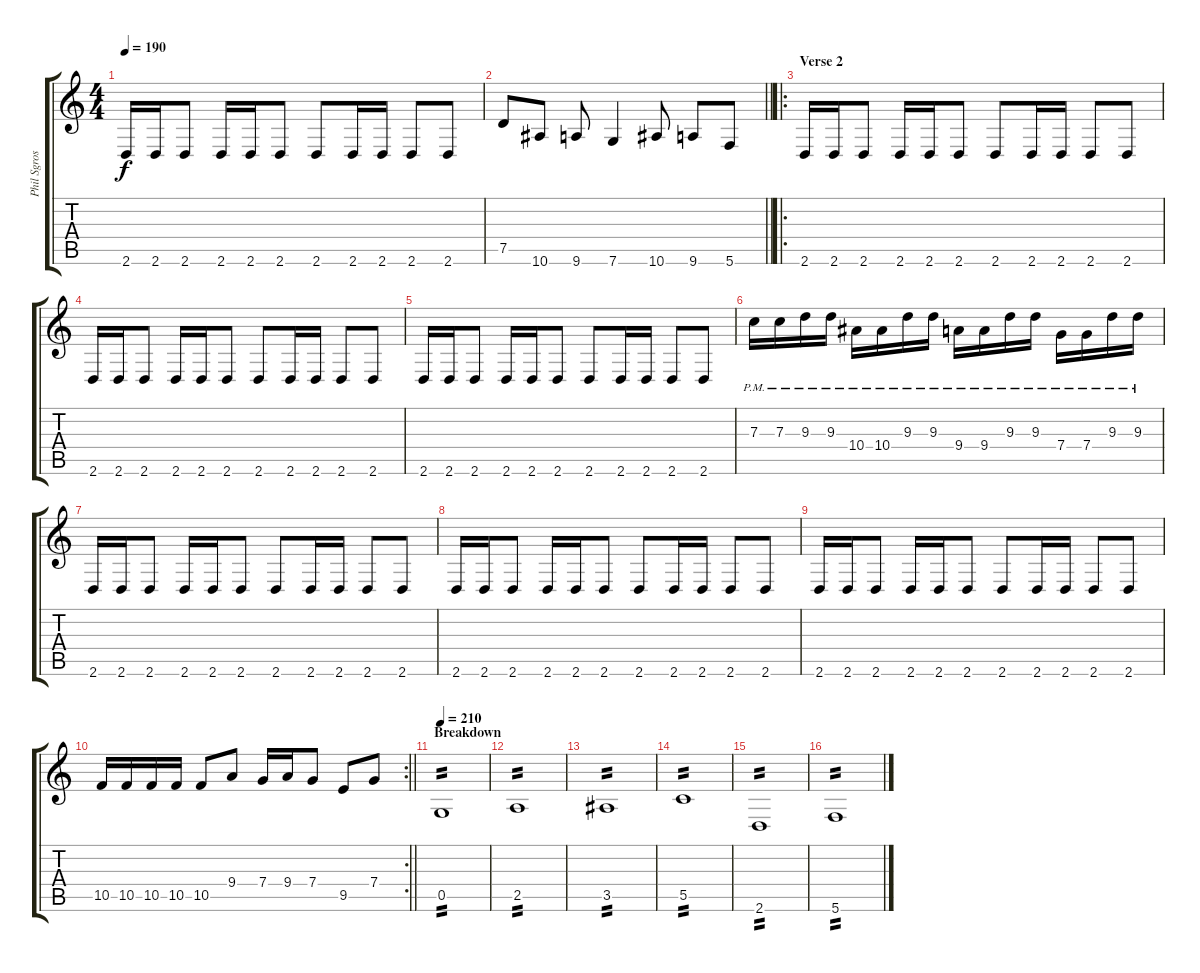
\track ("Phil Sgrosso" "Phil Sgros") {instrument distortionguitar}
\staff {score tabs}
\tuning (D4 A3 F3 C3 G2 C2) {hide}
\ts (4 4)
\tempo 190
\clef g2
\ks c
2.6.16{dy f} 2.6.16 2.6.8 2.6.16 2.6.16 2.6.8 2.6.8 2.6.16 2.6.16 2.6.8 2.6.8 |
\barLineRight lightlight
7.5.8 10.6.8 9.6.8 7.6.4 10.6.8 9.6.8 5.6.8 |
\ro
\section ("" "Verse 2")
2.6.16 2.6.16 2.6.8 2.6.16 2.6.16 2.6.8 2.6.8 2.6.16 2.6.16 2.6.8 2.6.8 |
2.6.16 2.6.16 2.6.8 2.6.16 2.6.16 2.6.8 2.6.8 2.6.16 2.6.16 2.6.8 2.6.8 |
2.6.16 2.6.16 2.6.8 2.6.16 2.6.16 2.6.8 2.6.8 2.6.16 2.6.16 2.6.8 2.6.8 |
7.3{pm}.16 7.3{pm}.16 9.3{pm}.16 9.3{pm}.16 10.4{pm}.16 10.4{pm}.16 9.3{pm}.16 9.3{pm}.16 9.4{pm}.16 9.4{pm}.16 9.3{pm}.16 9.3{pm}.16 7.4{pm}.16 7.4{pm}.16 9.3{pm}.16 9.3{pm}.16 |
2.6.16 2.6.16 2.6.8 2.6.16 2.6.16 2.6.8 2.6.8 2.6.16 2.6.16 2.6.8 2.6.8 |
2.6.16 2.6.16 2.6.8 2.6.16 2.6.16 2.6.8 2.6.8 2.6.16 2.6.16 2.6.8 2.6.8 |
2.6.16 2.6.16 2.6.8 2.6.16 2.6.16 2.6.8 2.6.8 2.6.16 2.6.16 2.6.8 2.6.8 |
\rc 2
\barLineRight lightlight
10.5.16 10.5.16 10.5.16 10.5.16 10.5.8 9.4.8 7.4.16 9.4.16 7.4.8 9.5.8 7.4.8 |
\section ("" "Breakdown")
\tempo 210
0.5.1{tp 2} |
2.5.1{tp 2} |
3.5.1{tp 2} |
5.5.1{tp 2} |
2.6.1{tp 2} |
5.6.1{tp 2}
